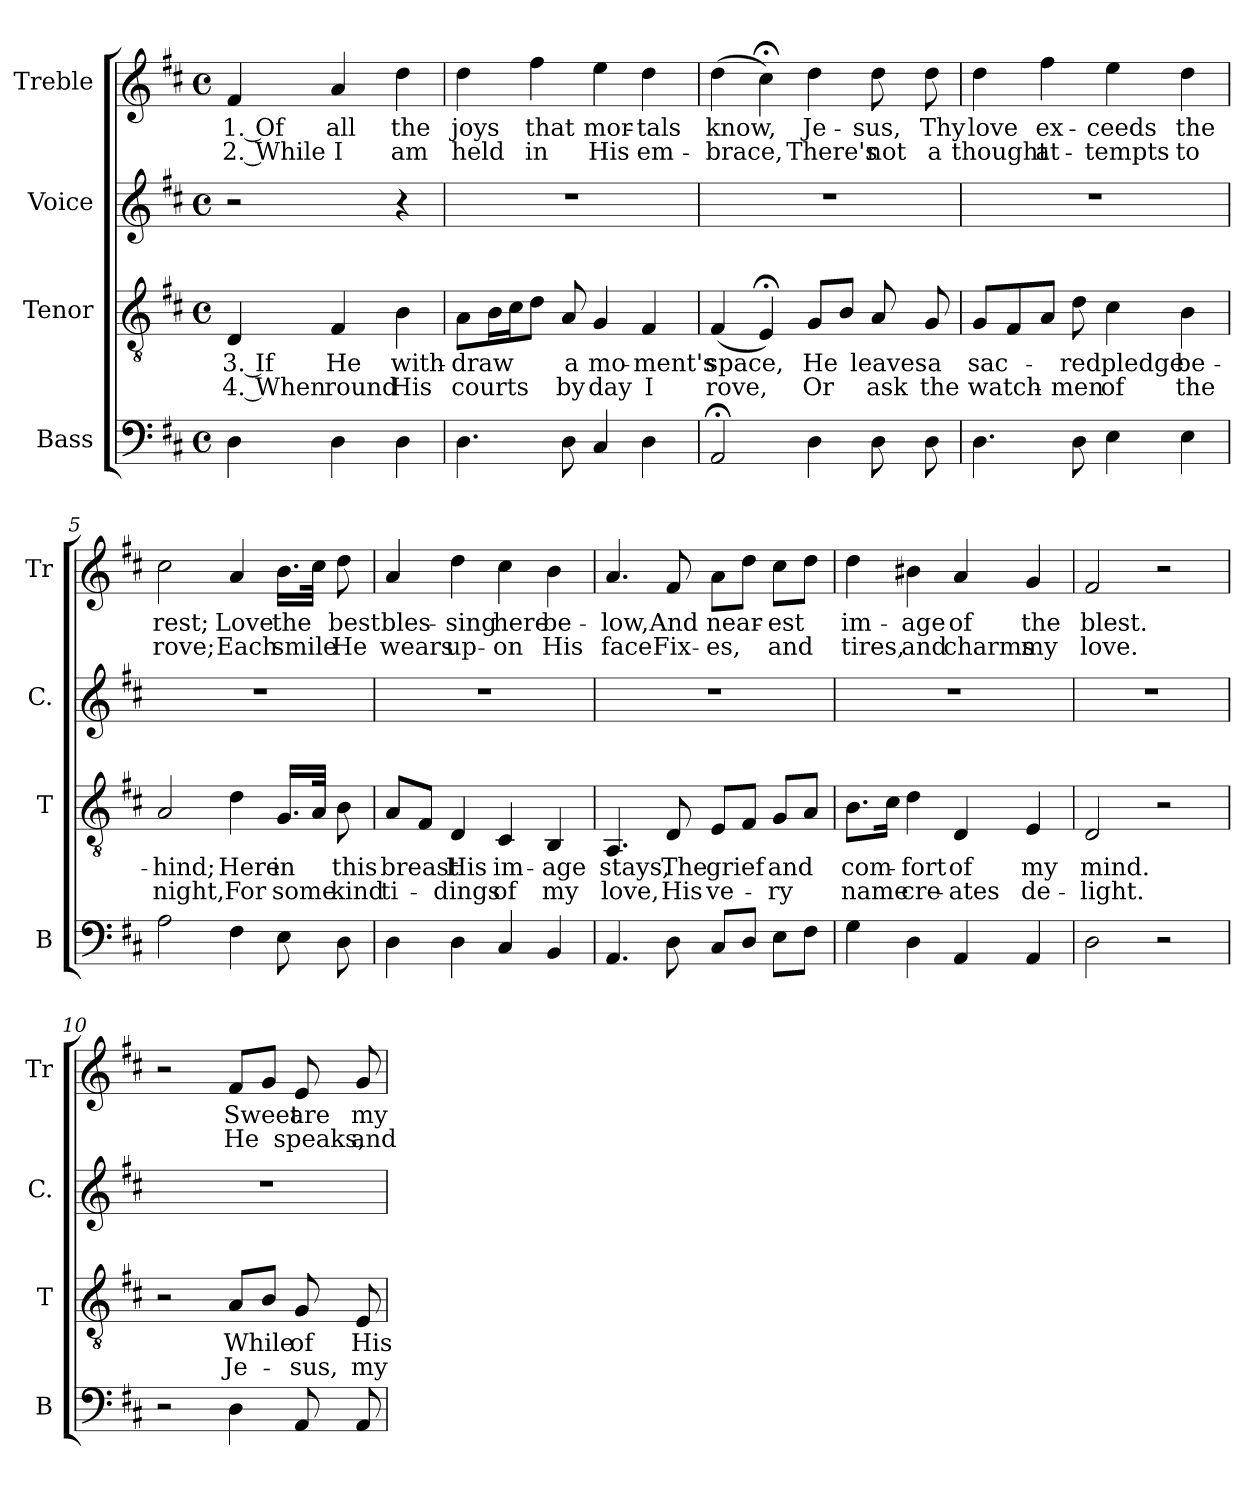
**kern	**kern	**text	**text	**kern	**kern	**text	**text
*part4	*part3	*part3	*part3	*part2	*part1	*part1	*part1
*staff4	*staff3	*staff3	*staff3	*staff2	*staff1	*staff1	*staff1
*I"Bass	*I"Tenor	*	*	*I"Voice	*I"Treble	*	*
*I'B	*I'T	*	*	*I'C.	*I'Tr	*	*
*clefF4	*clefGv2	*	*	*clefG2	*clefG2	*	*
*k[f#c#]	*k[f#c#]	*	*	*k[f#c#]	*k[f#c#]	*	*
*M4/4	*M4/4	*	*	*M4/4	*M4/4	*	*
*met(c)	*met(c)	*	*	*met(c)	*met(c)	*	*
=1	=1	=1	=1	=1	=1	=1	=1
4D\	4D/	3. If	4. When	2r	4f#/	1. Of	2. While
4D\	4F#/	He	round	.	4a/	all	I
4D\	4B\	with-	His	4r	4dd\	the	am
=2	=2	=2	=2	=2	=2	=2	=2
4.D\	8A\L	-draw	courts	1r	4dd\	joys	held
.	16B\L	.	.	.	.	.	.
.	16c#\J	.	.	.	.	.	.
.	8d\J	.	.	.	4ff#\	that	in
8D\	8A/	a	by	.	.	.	.
4C#/	4G/	mo-	day	.	4ee\	mor-	His
4D\	4F#/	-ment's	I	.	4dd\	-tals	em-
=3	=3	=3	=3	=3	=3	=3	=3
2AA;/	(4F#/	space,	rove,	1r	(4dd\	know,	-brace,
.	4E;</)	.	.	.	4cc#;<\)	.	.
4D\	8G/L	He	Or	.	4dd\	Je-	There's
.	8B/J	.	.	.	.	.	.
8D\	8A/	leaves	ask	.	8dd\	-sus,	not
8D\	8G/	a	the	.	8dd\	Thy	a
=4	=4	=4	=4	=4	=4	=4	=4
4.D\	8G/L	sac-	watch-	1r	4dd\	love	thought
.	8F#/	.	.	.	.	.	.
.	8A/J	.	.	.	4ff#\	ex-	at-
8D\	8d\	-red	-men	.	.	.	.
4E\	4c#\	pledge	of	.	4ee\	-ceeds	-tempts
4E\	4B\	be-	the	.	4dd\	the	to
!!LO:LB:g=z
=5	=5	=5	=5	=5	=5	=5	=5
2A\	2A/	-hind;	night,	1r	2cc#\	rest;	rove;
4F#\	4d\	Here	For	.	4a/	Love	Each
8E\	16.G/LL	in	some	.	16.b\LL	the	smile
.	32A/JJk	.	.	.	32cc#\JJk	.	.
8D\	8B\	this	kind	.	8dd\	best	He
=6	=6	=6	=6	=6	=6	=6	=6
4D\	8A/L	breast	ti-	1r	4a/	bles-	wears
.	8F#/J	.	.	.	.	.	.
4D\	4D/	His	-dings	.	4dd\	-sing	up-
4C#/	4C#/	im-	of	.	4cc#\	here	-on
4BB/	4BB/	-age	my	.	4b\	be-	His
=7	=7	=7	=7	=7	=7	=7	=7
4.AA/	4.AA/	stays,	love,	1r	4.a/	-low,	face
8D\	8D/	The	His	.	8f#/	And	Fix-
8C#/L	8E/L	grief	ve-	.	8a\L	near-	-es,
8D/J	8F#/J	.	.	.	8dd\J	.	.
8E\L	8G/L	and	-ry	.	8cc#\L	-est	and
8F#\J	8A/J	.	.	.	8dd\J	.	.
=8	=8	=8	=8	=8	=8	=8	=8
4G\	8.B\L	com-	name	1r	4dd\	im-	tires,
.	16c#\Jk	.	.	.	.	.	.
4D\	4d\	-fort	cre-	.	4b#X\	-age	and
4AA/	4D/	of	-ates	.	4a/	of	charms
4AA/	4E/	my	de-	.	4g/	the	my
=9	=9	=9	=9	=9	=9	=9	=9
2D\	2D/	mind.	-light.	1r	2f#/	blest.	love.
2r	2r	.	.	.	2r	.	.
!!LO:LB:g=z
=10	=10	=10	=10	=10	=10	=10	=10
2r	2r	.	.	1r	2r	.	.
4D\	8A/L	While	Je-	.	8f#/L	Sweet	He
.	8B/J	.	.	.	8g/J	.	.
8AA/	8G/	of	-sus,	.	8e/	are	speaks,
8AA/	8E/	His	my	.	8g/	my	and
=	=	=	=	=	=	=	=
*-	*-	*-	*-	*-	*-	*-	*-
